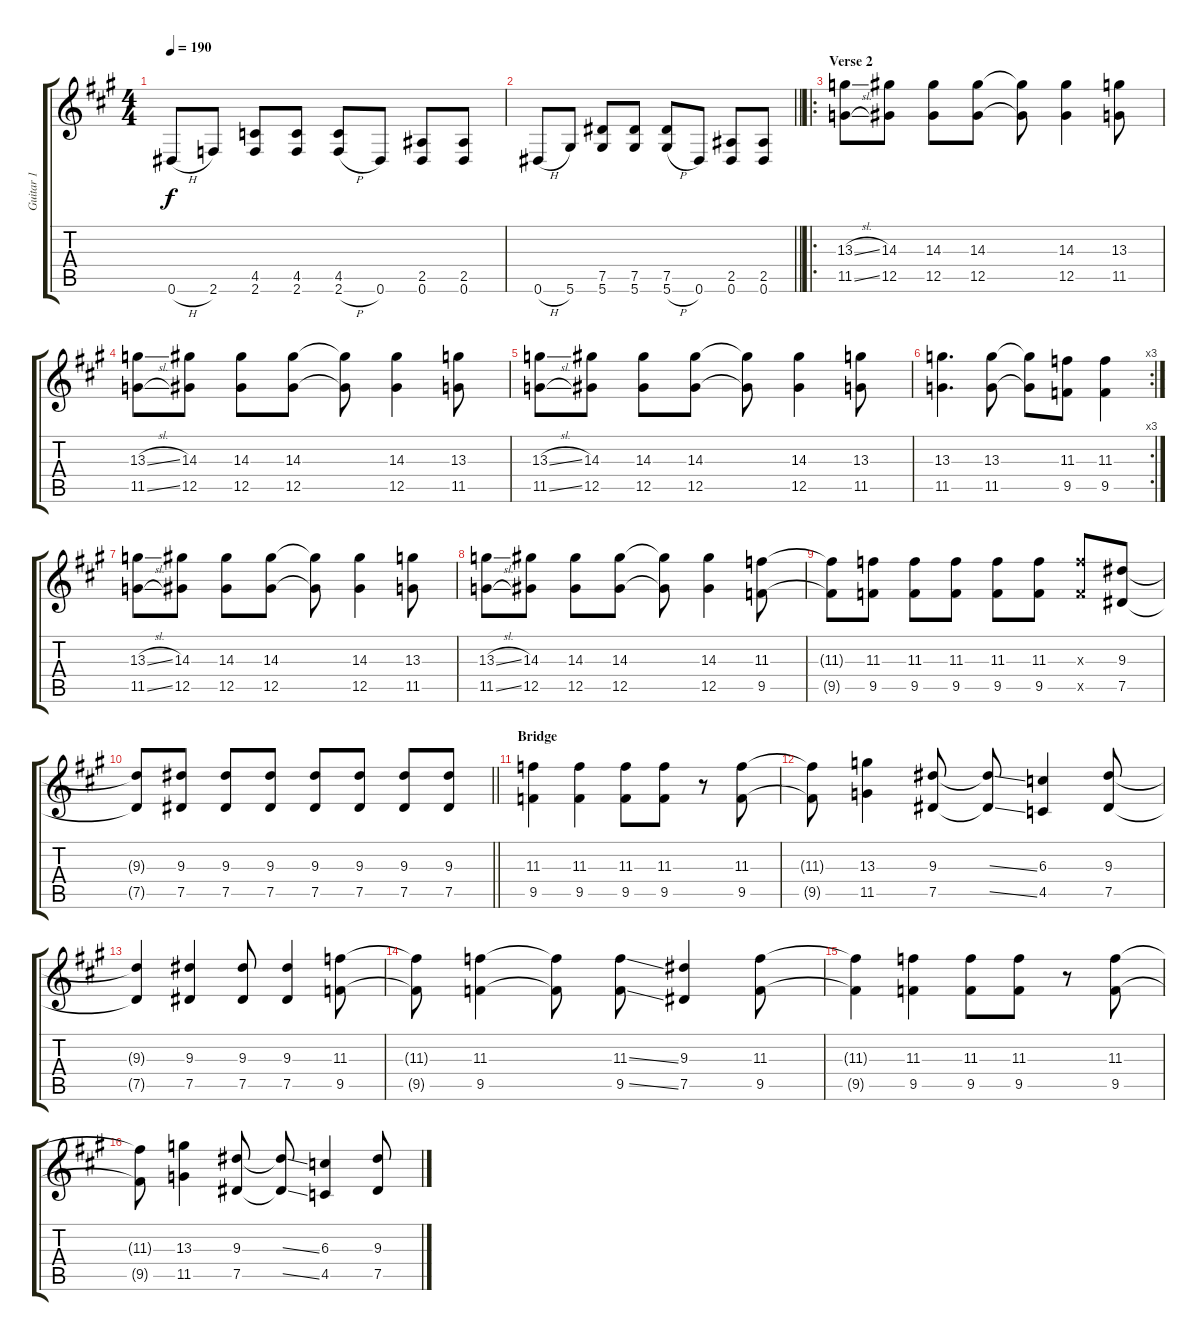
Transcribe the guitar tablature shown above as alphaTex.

\track ("Guitar 1" "Guitar 1") {instrument overdrivenguitar}
\staff {score tabs}
\tuning (Eb4 Bb3 Gb3 Db3 Ab2 Eb2) {hide}
\ts (4 4)
\tempo 190
\clef g2
\ks a
0.6{h}.8{dy f} 2.6.8 (4.5 2.6).8 (4.5 2.6).8 (4.5 2.6{h}).8 0.6.8 (2.5 0.6).8 (2.5 0.6).8 |
\barLineRight lightlight
0.6{h}.8 5.6.8 (7.5 5.6).8 (7.5 5.6).8 (7.5 5.6{h}).8 0.6.8 (2.5 0.6).8 (2.5 0.6).8 |
\ro
\section ("" "Verse 2")
(13.3{sl} 11.5{sl}).8 (14.3 12.5).8 (14.3 12.5).8 (14.3 12.5).8 (14.3{t} 12.5{t}).8 (14.3 12.5).4 (13.3 11.5).8 |
(13.3{sl} 11.5{sl}).8 (14.3 12.5).8 (14.3 12.5).8 (14.3 12.5).8 (14.3{t} 12.5{t}).8 (14.3 12.5).4 (13.3 11.5).8 |
(13.3{sl} 11.5{sl}).8 (14.3 12.5).8 (14.3 12.5).8 (14.3 12.5).8 (14.3{t} 12.5{t}).8 (14.3 12.5).4 (13.3 11.5).8 |
\rc 3
(13.3 11.5).4{d} (13.3 11.5).8 (13.3{t} 11.5{t}).8 (11.3 9.5).8 (11.3 9.5).4 |
(13.3{sl} 11.5{sl}).8 (14.3 12.5).8 (14.3 12.5).8 (14.3 12.5).8 (14.3{t} 12.5{t}).8 (14.3 12.5).4 (13.3 11.5).8 |
(13.3{sl} 11.5{sl}).8 (14.3 12.5).8 (14.3 12.5).8 (14.3 12.5).8 (14.3{t} 12.5{t}).8 (14.3 12.5).4 (11.3 9.5).8 |
(11.3{t} 9.5{t}).8 (11.3 9.5).8 (11.3 9.5).8 (11.3 9.5).8 (11.3 9.5).8 (11.3 9.5).8 (11.3{x} 9.5{x}).8 (9.3 7.5).8 |
\barLineRight lightlight
(9.3{t} 7.5{t}).8 (9.3 7.5).8 (9.3 7.5).8 (9.3 7.5).8 (9.3 7.5).8 (9.3 7.5).8 (9.3 7.5).8 (9.3 7.5).8 |
\section ("" "Bridge")
(11.3 9.5).4 (11.3 9.5).4 (11.3 9.5).8 (11.3 9.5).8 r.8 (11.3 9.5).8 |
(11.3{t} 9.5{t}).8 (13.3 11.5).4 (9.3 7.5).8 (9.3{ss t} 7.5{ss t}).8 (6.3 4.5).4 (9.3 7.5).8 |
(9.3{t} 7.5{t}).4 (9.3 7.5).4 (9.3 7.5).8 (9.3 7.5).4 (11.3 9.5).8 |
(11.3{t} 9.5{t}).8 (11.3 9.5).4 (11.3{t} 9.5{t}).8 (11.3{ss} 9.5{ss}).8 (9.3 7.5).4 (11.3 9.5).8 |
(11.3{t} 9.5{t}).4 (11.3 9.5).4 (11.3 9.5).8 (11.3 9.5).8 r.8 (11.3 9.5).8 |
(11.3{t} 9.5{t}).8 (13.3 11.5).4 (9.3 7.5).8 (9.3{ss t} 7.5{ss t}).8 (6.3 4.5).4 (9.3 7.5).8
